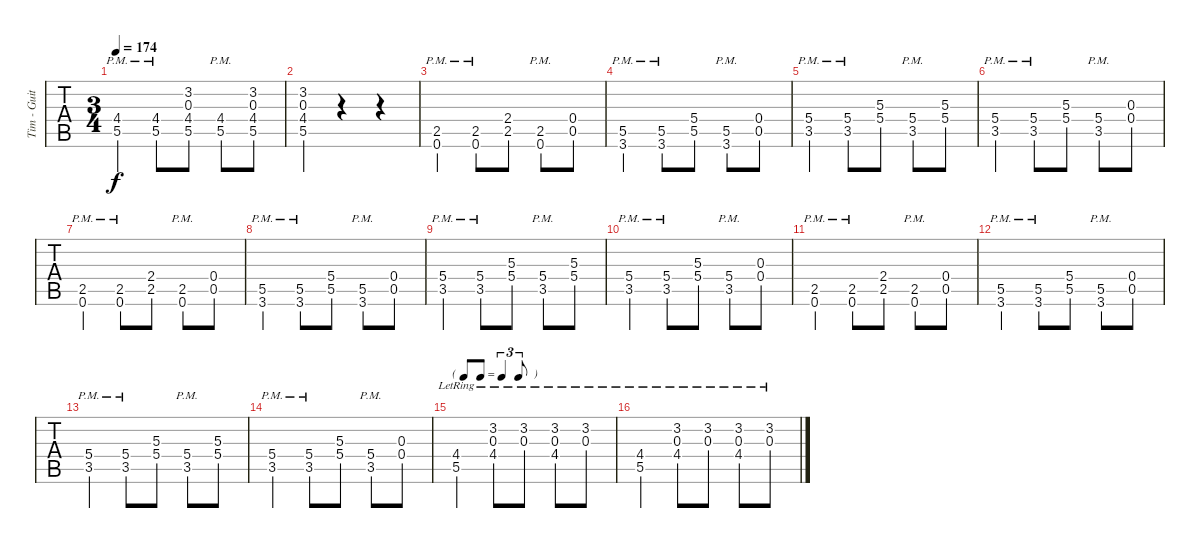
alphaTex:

\track ("Tim - Guitar One" "Tim - Guit") {instrument acousticguitarsteel}
\staff {tabs}
\tuning (Eb4 Bb3 Gb3 Db3 Ab2 Eb2) {hide}
\ts (3 4)
\tempo 174
\clef g2
\ks ebminor
(4.4{pm} 5.5{pm}).4{dy f} (4.4{pm} 5.5{pm}).8 (3.2 0.3 4.4 5.5).8 (4.4{pm} 5.5{pm}).8 (3.2 0.3 4.4 5.5).8 |
(3.2{st} 0.3{st} 4.4{st} 5.5{st}).4 r.4 r.4 |
(2.5{pm} 0.6{pm}).4 (2.5{pm} 0.6{pm}).8 (2.4 2.5).8 (2.5{pm} 0.6{pm}).8 (0.4 0.5).8 |
(5.5{pm} 3.6{pm}).4 (5.5{pm} 3.6{pm}).8 (5.4 5.5).8 (5.5{pm} 3.6{pm}).8 (0.4 0.5).8 |
(5.4{pm} 3.5{pm}).4 (5.4{pm} 3.5{pm}).8 (5.3 5.4).8 (5.4{pm} 3.5{pm}).8 (5.3 5.4).8 |
(5.4{pm} 3.5{pm}).4 (5.4{pm} 3.5{pm}).8 (5.3 5.4).8 (5.4{pm} 3.5{pm}).8 (0.3 0.4).8 |
(2.5{pm} 0.6{pm}).4 (2.5{pm} 0.6{pm}).8 (2.4 2.5).8 (2.5{pm} 0.6{pm}).8 (0.4 0.5).8 |
(5.5{pm} 3.6{pm}).4 (5.5{pm} 3.6{pm}).8 (5.4 5.5).8 (5.5{pm} 3.6{pm}).8 (0.4 0.5).8 |
(5.4{pm} 3.5{pm}).4 (5.4{pm} 3.5{pm}).8 (5.3 5.4).8 (5.4{pm} 3.5{pm}).8 (5.3 5.4).8 |
(5.4{pm} 3.5{pm}).4 (5.4{pm} 3.5{pm}).8 (5.3 5.4).8 (5.4{pm} 3.5{pm}).8 (0.3 0.4).8 |
(2.5{pm} 0.6{pm}).4 (2.5{pm} 0.6{pm}).8 (2.4 2.5).8 (2.5{pm} 0.6{pm}).8 (0.4 0.5).8 |
(5.5{pm} 3.6{pm}).4 (5.5{pm} 3.6{pm}).8 (5.4 5.5).8 (5.5{pm} 3.6{pm}).8 (0.4 0.5).8 |
(5.4{pm} 3.5{pm}).4 (5.4{pm} 3.5{pm}).8 (5.3 5.4).8 (5.4{pm} 3.5{pm}).8 (5.3 5.4).8 |
(5.4{pm} 3.5{pm}).4 (5.4{pm} 3.5{pm}).8 (5.3 5.4).8 (5.4{pm} 3.5{pm}).8 (0.3 0.4).8 |
\tf triplet8th
(4.4{lr} 5.5{lr}).4 (3.2{lr} 0.3{lr} 4.4{lr}).8 (3.2{lr} 0.3{lr}).8 (3.2{lr} 0.3{lr} 4.4{lr}).8 (3.2{lr} 0.3{lr}).8 |
(4.4{lr} 5.5{lr}).4 (3.2{lr} 0.3{lr} 4.4{lr}).8 (3.2{lr} 0.3{lr}).8 (3.2{lr} 0.3{lr} 4.4{lr}).8 (3.2{lr} 0.3{lr}).8
